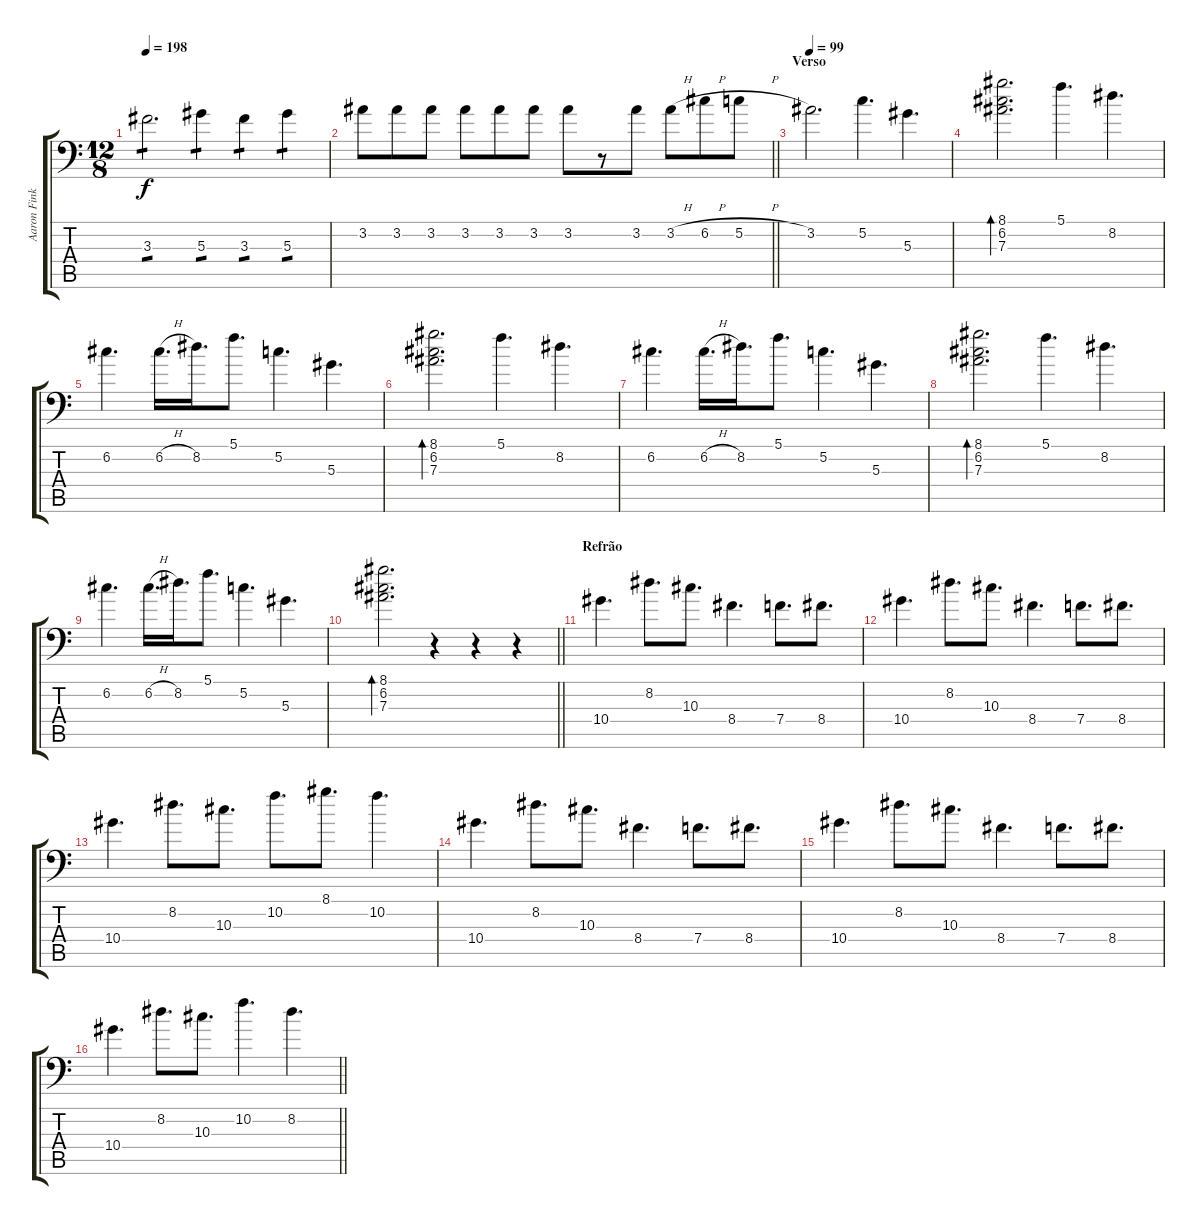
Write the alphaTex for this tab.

\track ("Aaron Fink" "Aaron Fink") {instrument overdrivenguitar}
\staff {score tabs}
\tuning (C4 G3 Eb3 Bb2 F2 Bb1) {hide}
\ts (12 8)
\tempo 198
\clef f4
\ks c
3.3.2{d tp 1 dy f} 5.3.4{tp 1} 3.3.4{tp 1} 5.3.4{tp 1} |
\barLineRight lightlight
3.2.8 3.2.8 3.2.8 3.2.8 3.2.8 3.2.8 3.2.8 r.8 3.2.8 3.2{h}.8 6.2{h}.8 5.2{h}.8 |
\section ("" "Verso")
\tempo 99
3.2.2{d} 5.2.4{d volume 6 instrument electricguitarclean} 5.3.4{d} |
(8.1 6.2 7.3).2{d bd 240} 5.1.4{d} 8.2.4{d} |
6.2.4{d} 6.2{h}.16{d} 8.2.16{d} 5.1.8{d} 5.2.4{d} 5.3.4{d} |
(8.1 6.2 7.3).2{d bd 240} 5.1.4{d} 8.2.4{d} |
6.2.4{d} 6.2{h}.16{d} 8.2.16{d} 5.1.8{d} 5.2.4{d} 5.3.4{d} |
(8.1 6.2 7.3).2{d bd 240} 5.1.4{d} 8.2.4{d} |
6.2.4{d} 6.2{h}.16{d} 8.2.16{d} 5.1.8{d} 5.2.4{d} 5.3.4{d} |
\barLineRight lightlight
(8.1 6.2 7.3).2{d bd 240} r.4 r.4 r.4 |
\section ("" "Refrão")
10.4.4{d volume 10} 8.2.8{d} 10.3.8{d} 8.4.4{d} 7.4.8{d} 8.4.8{d} |
10.4.4{d} 8.2.8{d} 10.3.8{d} 8.4.4{d} 7.4.8{d} 8.4.8{d} |
10.4.4{d} 8.2.8{d} 10.3.8{d} 10.2.8{d} 8.1.8{d} 10.2.4{d} |
10.4.4{d} 8.2.8{d} 10.3.8{d} 8.4.4{d} 7.4.8{d} 8.4.8{d} |
10.4.4{d} 8.2.8{d} 10.3.8{d} 8.4.4{d} 7.4.8{d} 8.4.8{d} |
\barLineRight lightlight
10.4.4{d} 8.2.8{d} 10.3.8{d} 10.2.4{d} 8.2.4{d}
